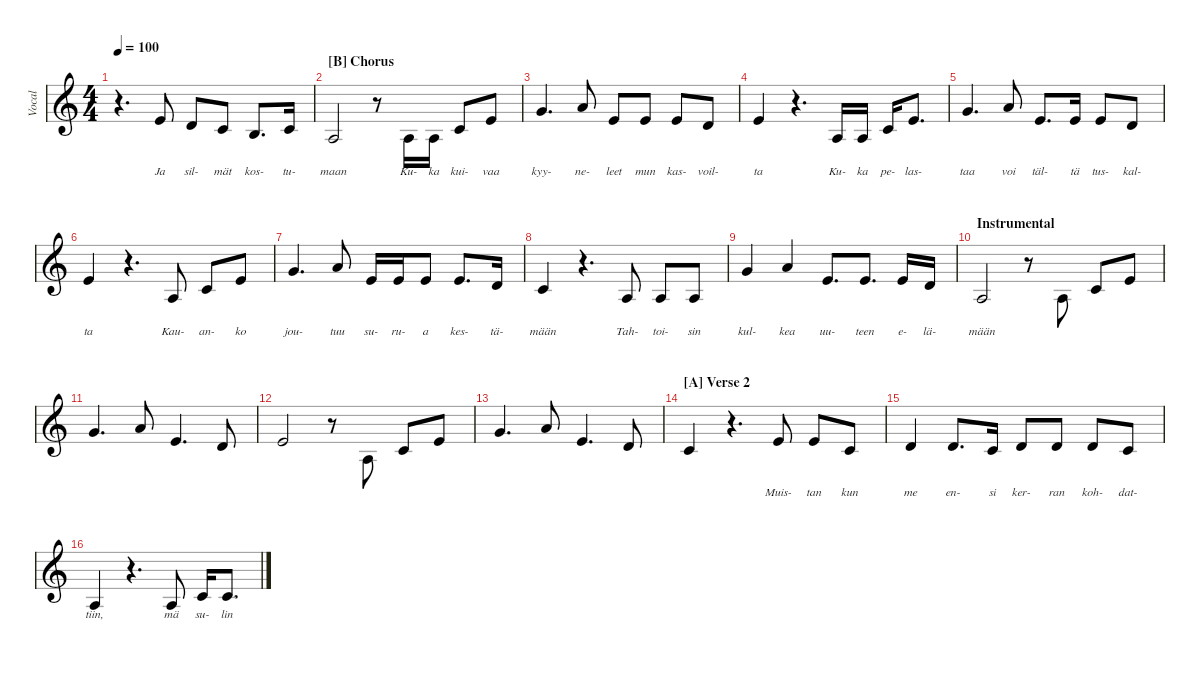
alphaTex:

\defaultSystemsLayout 4
\hideDynamics
\bracketExtendMode nobrackets
\track ("Vocal" "Vocal") {instrument lead6voice}
\staff {score}
\tuning (E4 B3 G3 D3 A2 E2)
\ts (4 4)
\scale
0.21149
\tempo 100
\accidentals auto
\clef g2
\ottava regular
\simile none
\ks c
r.4{d dy mf beam Down} 0.1.8{lyrics (0 "Ja") lyrics (1 "") lyrics (2 "") lyrics (3 "") lyrics (4 "") beam Up} 3.2.8{lyrics (0 "sil-") lyrics (1 "") lyrics (2 "") lyrics (3 "") lyrics (4 "") beam Up} 1.2.8{lyrics (0 "mät") lyrics (1 "") lyrics (2 "") lyrics (3 "") lyrics (4 "") beam Up} 0.2.8{d lyrics (0 "kos-") lyrics (1 "") lyrics (2 "") lyrics (3 "") lyrics (4 "") beam Up} 1.2.16{lyrics (0 "tu-") lyrics (1 "") lyrics (2 "") lyrics (3 "") lyrics (4 "") beam Up} |
\section ("B" "Chorus")
2.3.2{lyrics (0 "maan") lyrics (1 "") lyrics (2 "") lyrics (3 "") lyrics (4 "") beam Up} r.8{beam Down} 2.3.16{lyrics (0 "Ku-") lyrics (1 "") lyrics (2 "") lyrics (3 "") lyrics (4 "") beam Up} 2.3.16{lyrics (0 "ka") lyrics (1 "") lyrics (2 "") lyrics (3 "") lyrics (4 "") beam Up} 1.2.8{lyrics (0 "kui-") lyrics (1 "") lyrics (2 "") lyrics (3 "") lyrics (4 "") beam Up} 0.1.8{lyrics (0 "vaa") lyrics (1 "") lyrics (2 "") lyrics (3 "") lyrics (4 "") beam Up} |
3.1.4{d lyrics (0 "kyy-") lyrics (1 "") lyrics (2 "") lyrics (3 "") lyrics (4 "") beam Up} 5.1.8{lyrics (0 "ne-") lyrics (1 "") lyrics (2 "") lyrics (3 "") lyrics (4 "") beam Up} 0.1.8{lyrics (0 "leet") lyrics (1 "") lyrics (2 "") lyrics (3 "") lyrics (4 "") beam Up} 0.1.8{lyrics (0 "mun") lyrics (1 "") lyrics (2 "") lyrics (3 "") lyrics (4 "") beam Up} 0.1.8{lyrics (0 "kas-") lyrics (1 "") lyrics (2 "") lyrics (3 "") lyrics (4 "") beam Up} 3.2.8{lyrics (0 "voil-") lyrics (1 "") lyrics (2 "") lyrics (3 "") lyrics (4 "") beam Up} |
0.1.4{lyrics (0 "ta") lyrics (1 "") lyrics (2 "") lyrics (3 "") lyrics (4 "") beam Up} r.4{d beam Down} 2.3.16{lyrics (0 "Ku-") lyrics (1 "") lyrics (2 "") lyrics (3 "") lyrics (4 "") beam Up} 2.3.16{lyrics (0 "ka") lyrics (1 "") lyrics (2 "") lyrics (3 "") lyrics (4 "") beam Up} 1.2.16{lyrics (0 "pe-") lyrics (1 "") lyrics (2 "") lyrics (3 "") lyrics (4 "") beam Up} 5.2.8{d lyrics (0 "las-") lyrics (1 "") lyrics (2 "") lyrics (3 "") lyrics (4 "") beam Up} |
3.1.4{d lyrics (0 "taa") lyrics (1 "") lyrics (2 "") lyrics (3 "") lyrics (4 "") beam Up} 5.1.8{lyrics (0 "voi") lyrics (1 "") lyrics (2 "") lyrics (3 "") lyrics (4 "") beam Up} 5.2.8{d lyrics (0 "täl-") lyrics (1 "") lyrics (2 "") lyrics (3 "") lyrics (4 "") beam Up} 5.2.16{lyrics (0 "tä") lyrics (1 "") lyrics (2 "") lyrics (3 "") lyrics (4 "") beam Up} 5.2.8{lyrics (0 "tus-") lyrics (1 "") lyrics (2 "") lyrics (3 "") lyrics (4 "") beam Up} 3.2.8{lyrics (0 "kal-") lyrics (1 "") lyrics (2 "") lyrics (3 "") lyrics (4 "") beam Up} |
5.2.4{lyrics (0 "ta") lyrics (1 "") lyrics (2 "") lyrics (3 "") lyrics (4 "") beam Up} r.4{d beam Down} 2.3.8{lyrics (0 "Kau-") lyrics (1 "") lyrics (2 "") lyrics (3 "") lyrics (4 "") beam Up} 1.2.8{lyrics (0 "an-") lyrics (1 "") lyrics (2 "") lyrics (3 "") lyrics (4 "") beam Up} 0.1.8{lyrics (0 "ko") lyrics (1 "") lyrics (2 "") lyrics (3 "") lyrics (4 "") beam Up} |
3.1.4{d lyrics (0 "jou-") lyrics (1 "") lyrics (2 "") lyrics (3 "") lyrics (4 "") beam Up} 5.1.8{lyrics (0 "tuu") lyrics (1 "") lyrics (2 "") lyrics (3 "") lyrics (4 "") beam Up} 0.1.16{lyrics (0 "su-") lyrics (1 "") lyrics (2 "") lyrics (3 "") lyrics (4 "") beam Up} 0.1.16{lyrics (0 "ru-") lyrics (1 "") lyrics (2 "") lyrics (3 "") lyrics (4 "") beam Up} 0.1.8{lyrics (0 "a") lyrics (1 "") lyrics (2 "") lyrics (3 "") lyrics (4 "") beam Up} 0.1.8{d lyrics (0 "kes-") lyrics (1 "") lyrics (2 "") lyrics (3 "") lyrics (4 "") beam Up} 3.2.16{lyrics (0 "tä-") lyrics (1 "") lyrics (2 "") lyrics (3 "") lyrics (4 "") beam Up} |
1.2.4{lyrics (0 "mään") lyrics (1 "") lyrics (2 "") lyrics (3 "") lyrics (4 "") beam Up} r.4{d beam Down} 2.3.8{lyrics (0 "Tah-") lyrics (1 "") lyrics (2 "") lyrics (3 "") lyrics (4 "") beam Up} 2.3.8{lyrics (0 "toi-") lyrics (1 "") lyrics (2 "") lyrics (3 "") lyrics (4 "") beam Up} 2.3.8{lyrics (0 "sin") lyrics (1 "") lyrics (2 "") lyrics (3 "") lyrics (4 "") beam Up} |
3.1.4{lyrics (0 "kul-") lyrics (1 "") lyrics (2 "") lyrics (3 "") lyrics (4 "") beam Up} 5.1.4{lyrics (0 "kea") lyrics (1 "") lyrics (2 "") lyrics (3 "") lyrics (4 "") beam Up} 5.2.8{d lyrics (0 "uu-") lyrics (1 "") lyrics (2 "") lyrics (3 "") lyrics (4 "") beam Up} 5.2.8{d lyrics (0 "teen") lyrics (1 "") lyrics (2 "") lyrics (3 "") lyrics (4 "") beam Up} 5.2.16{lyrics (0 "e-") lyrics (1 "") lyrics (2 "") lyrics (3 "") lyrics (4 "") beam Up} 3.2.16{lyrics (0 "lä-") lyrics (1 "") lyrics (2 "") lyrics (3 "") lyrics (4 "") beam Up} |
\section ("" "Instrumental")
2.3.2{lyrics (0 "mään") lyrics (1 "") lyrics (2 "") lyrics (3 "") lyrics (4 "") beam Up} r.8{beam Down} 2.3.8{beam Up} 1.2.8{beam Up} 0.1.8{beam Up} |
3.1.4{d beam Up} 5.1.8{beam Up} 0.1.4{d beam Up} 3.2.8{beam Up} |
5.2.2{beam Up} r.8{beam Down} 2.3.8{beam Up} 1.2.8{beam Up} 0.1.8{beam Up} |
3.1.4{d beam Up} 5.1.8{beam Up} 0.1.4{d beam Up} 3.2.8{beam Up} |
\section ("A" "Verse 2")
\scale
0.205836 1.2.4{beam Up} r.4{d beam Down} 0.1.8{lyrics (0 "Muis-") lyrics (1 "") lyrics (2 "") lyrics (3 "") lyrics (4 "") beam Up} 0.1.8{lyrics (0 "tan") lyrics (1 "") lyrics (2 "") lyrics (3 "") lyrics (4 "") beam Up} 1.2.8{lyrics (0 "kun") lyrics (1 "") lyrics (2 "") lyrics (3 "") lyrics (4 "") beam Up} |
\scale
0.186122 3.2.4{lyrics (0 "me") lyrics (1 "") lyrics (2 "") lyrics (3 "") lyrics (4 "") beam Up} 3.2.8{d lyrics (0 "en-") lyrics (1 "") lyrics (2 "") lyrics (3 "") lyrics (4 "") beam Up} 1.2.16{lyrics (0 "si") lyrics (1 "") lyrics (2 "") lyrics (3 "") lyrics (4 "") beam Up} 3.2.8{lyrics (0 "ker-") lyrics (1 "") lyrics (2 "") lyrics (3 "") lyrics (4 "") beam Up} 3.2.8{lyrics (0 "ran") lyrics (1 "") lyrics (2 "") lyrics (3 "") lyrics (4 "") beam Up} 3.2.8{lyrics (0 "koh-") lyrics (1 "") lyrics (2 "") lyrics (3 "") lyrics (4 "") beam Up} 1.2.8{lyrics (0 "dat-") lyrics (1 "") lyrics (2 "") lyrics (3 "") lyrics (4 "") beam Up} |
\scale
0.171283 2.3.4{lyrics (0 "tiin,") lyrics (1 "") lyrics (2 "") lyrics (3 "") lyrics (4 "") beam Up} r.4{d beam Down} 2.3.8{lyrics (0 "mä") lyrics (1 "") lyrics (2 "") lyrics (3 "") lyrics (4 "") beam Up} 1.2.16{lyrics (0 "su-") lyrics (1 "") lyrics (2 "") lyrics (3 "") lyrics (4 "") beam Up} 1.2.8{d lyrics (0 "lin") lyrics (1 "") lyrics (2 "") lyrics (3 "") lyrics (4 "") beam Up}
